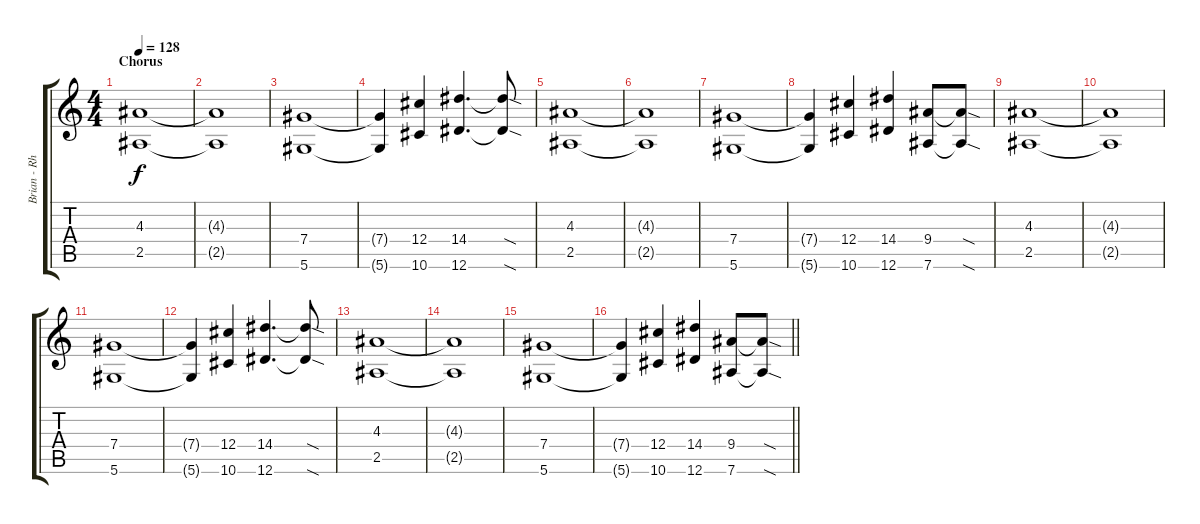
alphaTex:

\track ("Brian - Rhythm Guitar II" "Brian - Rh") {instrument overdrivenguitar}
\staff {score tabs}
\tuning (Eb4 Bb3 Gb3 Db3 Ab2 Eb2) {hide}
\ts (4 4)
\section ("" "Chorus")
\tempo 128
\clef g2
\ks c
(4.3 2.5).1{dy f} |
(4.3{t} 2.5{t}).1 |
(7.4 5.6).1 |
(7.4{t} 5.6{t}).4 (12.4 10.6).4 (14.4 12.6).4{d} (14.4{sod t} 12.6{sod t}).8 |
(4.3 2.5).1 |
(4.3{t} 2.5{t}).1 |
(7.4 5.6).1 |
(7.4{t} 5.6{t}).4 (12.4 10.6).4 (14.4 12.6).4 (9.4 7.6).8 (9.4{sod t} 7.6{sod t}).8 |
(4.3 2.5).1 |
(4.3{t} 2.5{t}).1 |
(7.4 5.6).1 |
(7.4{t} 5.6{t}).4 (12.4 10.6).4 (14.4 12.6).4{d} (14.4{sod t} 12.6{sod t}).8 |
(4.3 2.5).1 |
(4.3{t} 2.5{t}).1 |
(7.4 5.6).1 |
\barLineRight lightlight
(7.4{t} 5.6{t}).4 (12.4 10.6).4 (14.4 12.6).4 (9.4 7.6).8 (9.4{sod t} 7.6{sod t}).8
